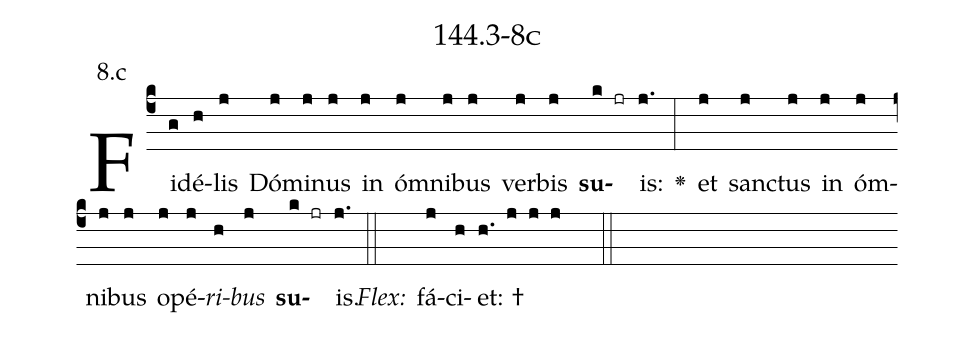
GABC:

name: 144.3-8c;
annotation: 8.c;
%%
(c4)Fi(g)dé(h)lis(j) Dó(j)mi(j)nus(j) in(j) óm(j)ni(j)bus(j) ver(j)bis(j) <b>su</b>(k jr)is:(j.) <v>\greheightstar</v>(:) et(j) sanc(j)tus(j) in(j) óm(j)ni(j)bus(j) o(j)pé(j)<i>ri</i>(h)<i>bus</i>(j) <b>su</b>(k jr)is.(j.) (::)
<i>Flex:</i>()  fá(j)ci(h)et: †(h. j j j  ::)

%E(j) u(j) o(h) u(j) a(k) e.(j.) (::)
